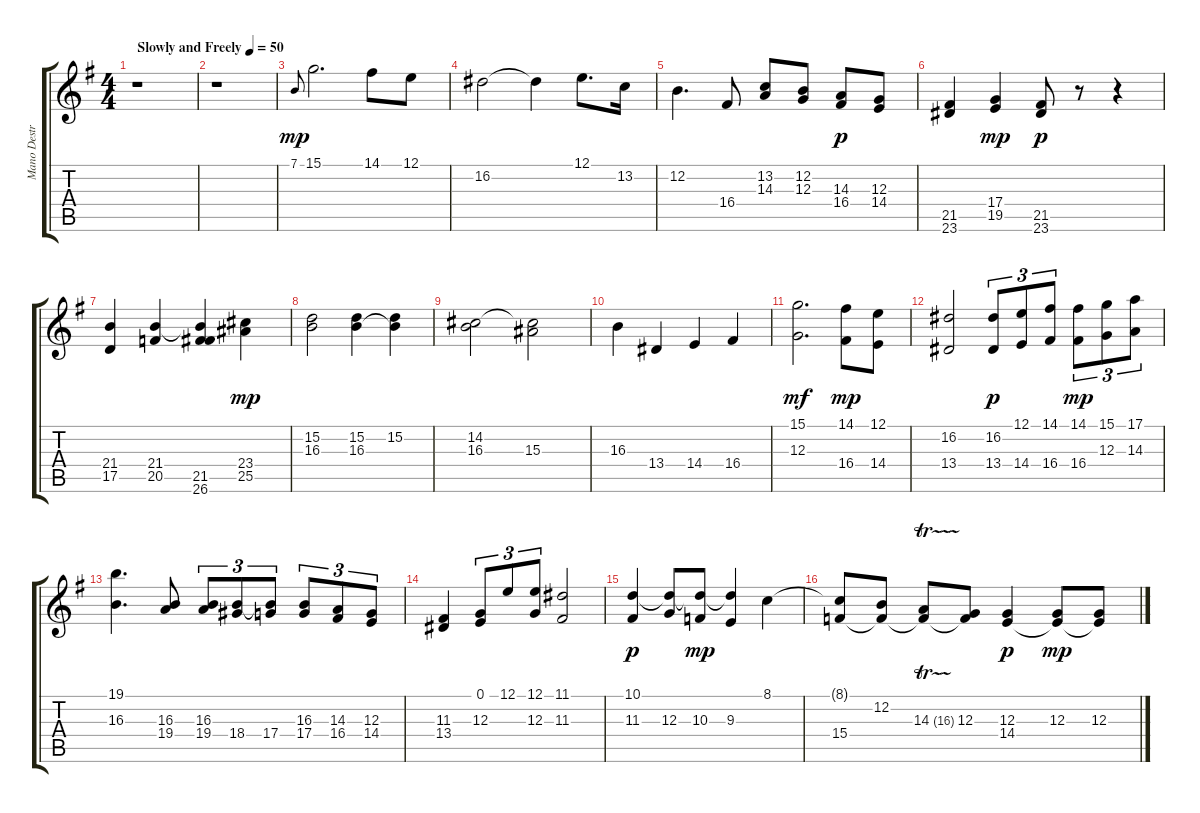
\track ("Mano Destra" "Mano Destr") {instrument acousticgrandpiano}
\staff {score tabs}
\tuning (E4 B3 G3 D3 A2 E2) {hide}
\ts (4 4)
\tempo (50 "Slowly and Freely")
\clef g2
\ks g
r.1{dy mp instrument acousticgrandpiano} |
r.1 |
7.1.8{gr onbeat} 15.1.2{d} 14.1.8 12.1.8 |
16.2.2 16.2{t}.4 12.1.8{d} 13.2.16 |
12.2.4{d} 16.4.8 (13.2 14.3).8 (12.2 12.3).8 (14.3 16.4).8{dy p} (12.3 14.4).8 |
(21.5 23.6).4 (17.4 19.5).4{dy mp} (21.5 23.6).8{dy p} r.8 r.4 |
(21.4 17.5).4 (21.4 20.5).4 (21.4{t} 21.5 26.6).4 (23.4 25.5).4{dy mp} |
(15.2 16.3).2 (15.2 16.3).4 (15.2 16.3{t}).4 |
(14.2 16.3).2 (14.2{t} 15.3).2 |
16.3.4 13.4.4 14.4.4 16.4.4 |
(15.1 12.3).2{d dy mf} (14.1 16.4).8{dy mp} (12.1 14.4).8 |
(16.2 13.4).2 (16.2 13.4).8{tu (3 2) dy p} (12.1 14.4).8{tu (3 2)} (14.1 16.4).8{tu (3 2)} (14.1 16.4).8{tu (3 2) dy mp} (15.1 12.3).8{tu (3 2)} (17.1 14.3).8{tu (3 2)} |
(19.1 16.3).4{d} (16.3 19.4).8 (16.3 19.4).8{tu (3 2)} (16.3{t} 18.4).8{tu (3 2)} (16.3{t} 17.4).8{tu (3 2)} (16.3 17.4).8{tu (3 2)} (14.3 16.4).8{tu (3 2)} (12.3 14.4).8{tu (3 2)} |
(11.3 13.4).4 (0.1 12.3).8{tu (3 2)} 12.1.8{tu (3 2)} (12.1 12.3).8{tu (3 2)} (11.1 11.3).2 |
(10.1 11.3).4{dy p} (10.1{t} 12.3).8 (10.1{t} 10.3).8{dy mp} (10.1{t} 9.3).4 8.1.4 |
(8.1{t} 15.4).8 (12.2 15.4{t}).8 (14.3{tr (16 32)} 15.4{t}).8 (12.3 15.4{t}).8 (12.3 14.4).4{dy p} (12.3 14.4{t}).8{dy mp} (12.3 14.4{t}).8
